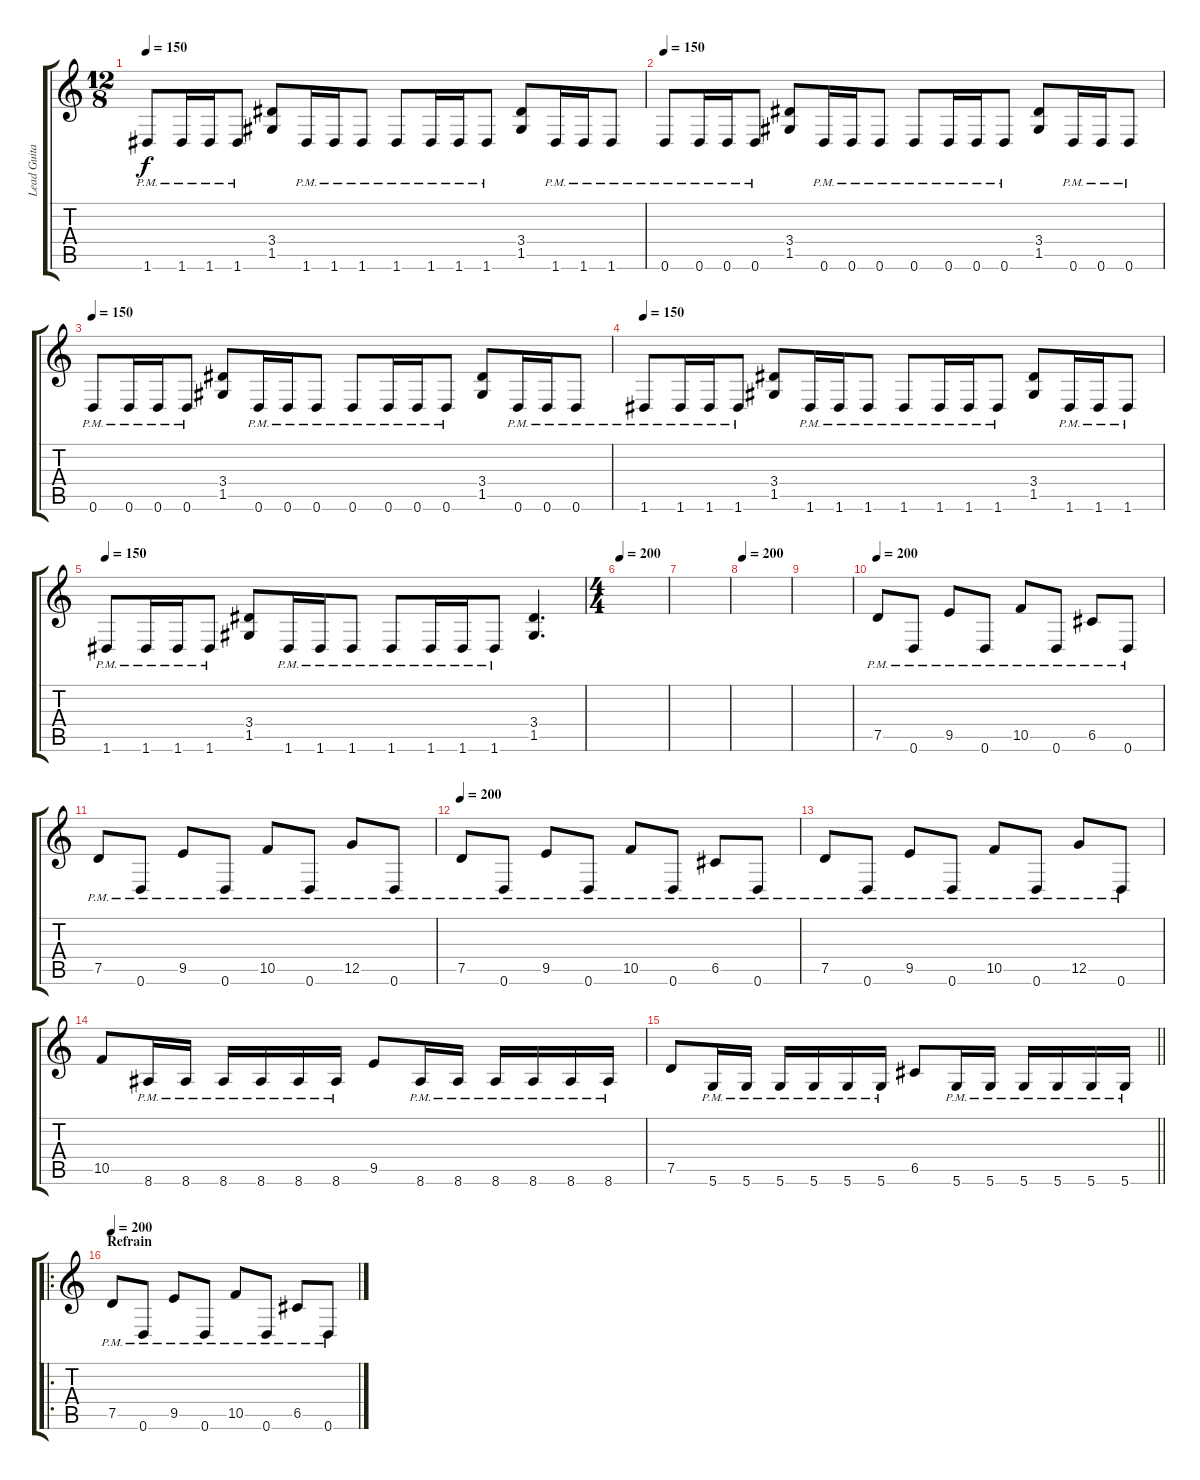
\track ("Lead Guitar" "Lead Guita") {instrument distortionguitar}
\staff {score tabs}
\tuning (D4 A3 F3 C3 G2 D2) {hide}
\ts (12 8)
\tempo 150
\clef g2
\ks c
1.6{pm}.8{dy f} 1.6{pm}.16 1.6{pm}.16 1.6{pm}.8 (3.4 1.5).8 1.6{pm}.16 1.6{pm}.16 1.6{pm}.8 1.6{pm}.8 1.6{pm}.16 1.6{pm}.16 1.6{pm}.8 (3.4 1.5).8 1.6{pm}.16 1.6{pm}.16 1.6{pm}.8 |
\tempo 150
0.6{pm}.8 0.6{pm}.16 0.6{pm}.16 0.6{pm}.8 (3.4 1.5).8 0.6{pm}.16 0.6{pm}.16 0.6{pm}.8 0.6{pm}.8 0.6{pm}.16 0.6{pm}.16 0.6{pm}.8 (3.4 1.5).8 0.6{pm}.16 0.6{pm}.16 0.6{pm}.8 |
\tempo 150
0.6{pm}.8 0.6{pm}.16 0.6{pm}.16 0.6{pm}.8 (3.4 1.5).8 0.6{pm}.16 0.6{pm}.16 0.6{pm}.8 0.6{pm}.8 0.6{pm}.16 0.6{pm}.16 0.6{pm}.8 (3.4 1.5).8 0.6{pm}.16 0.6{pm}.16 0.6{pm}.8 |
\tempo 150
1.6{pm}.8 1.6{pm}.16 1.6{pm}.16 1.6{pm}.8 (3.4 1.5).8 1.6{pm}.16 1.6{pm}.16 1.6{pm}.8 1.6{pm}.8 1.6{pm}.16 1.6{pm}.16 1.6{pm}.8 (3.4 1.5).8 1.6{pm}.16 1.6{pm}.16 1.6{pm}.8 |
\tempo 150
1.6{pm}.8 1.6{pm}.16 1.6{pm}.16 1.6{pm}.8 (3.4 1.5).8 1.6{pm}.16 1.6{pm}.16 1.6{pm}.8 1.6{pm}.8 1.6{pm}.16 1.6{pm}.16 1.6{pm}.8 (3.4 1.5).4{d} |
\ts (4 4)
\tempo 200
|
|
\tempo 200
|
|
\tempo 200
7.5{pm}.8 0.6{pm}.8 9.5{pm}.8 0.6{pm}.8 10.5{pm}.8 0.6{pm}.8 6.5{pm}.8 0.6{pm}.8 |
7.5{pm}.8 0.6{pm}.8 9.5{pm}.8 0.6{pm}.8 10.5{pm}.8 0.6{pm}.8 12.5{pm}.8 0.6{pm}.8 |
\tempo 200
7.5{pm}.8 0.6{pm}.8 9.5{pm}.8 0.6{pm}.8 10.5{pm}.8 0.6{pm}.8 6.5{pm}.8 0.6{pm}.8 |
7.5{pm}.8 0.6{pm}.8 9.5{pm}.8 0.6{pm}.8 10.5{pm}.8 0.6{pm}.8 12.5{pm}.8 0.6{pm}.8 |
10.5.8 8.6{pm}.16 8.6{pm}.16 8.6{pm}.16 8.6{pm}.16 8.6{pm}.16 8.6{pm}.16 9.5.8 8.6{pm}.16 8.6{pm}.16 8.6{pm}.16 8.6{pm}.16 8.6{pm}.16 8.6{pm}.16 |
\barLineRight lightlight
7.5.8 5.6{pm}.16 5.6{pm}.16 5.6{pm}.16 5.6{pm}.16 5.6{pm}.16 5.6{pm}.16 6.5.8 5.6{pm}.16 5.6{pm}.16 5.6{pm}.16 5.6{pm}.16 5.6{pm}.16 5.6{pm}.16 |
\ro
\section ("" "Refrain")
\tempo 200
7.5{pm}.8 0.6{pm}.8 9.5{pm}.8 0.6{pm}.8 10.5{pm}.8 0.6{pm}.8 6.5{pm}.8 0.6{pm}.8
